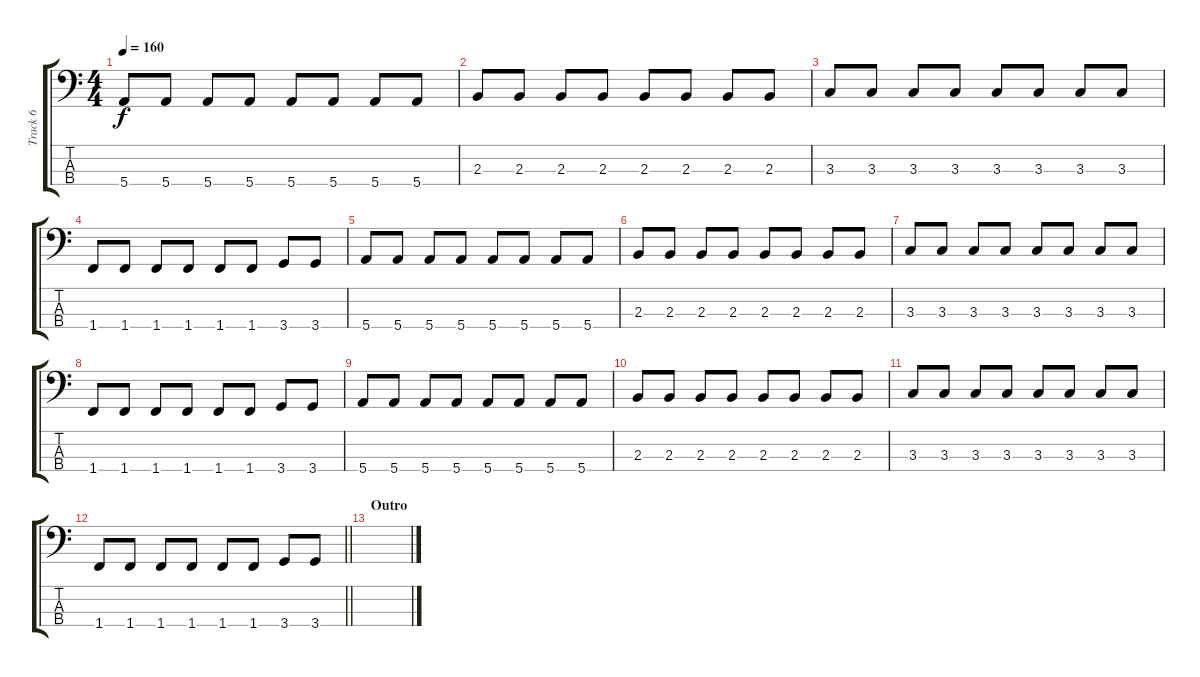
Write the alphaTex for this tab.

\track ("Track 6" "Track 6") {instrument electricbassfinger}
\staff {score tabs}
\tuning (G2 D2 A1 E1) {hide}
\ts (4 4)
\tempo 160
\clef f4
\ks c
5.4.8{dy f} 5.4.8 5.4.8 5.4.8 5.4.8 5.4.8 5.4.8 5.4.8 |
2.3.8 2.3.8 2.3.8 2.3.8 2.3.8 2.3.8 2.3.8 2.3.8 |
3.3.8 3.3.8 3.3.8 3.3.8 3.3.8 3.3.8 3.3.8 3.3.8 |
1.4.8 1.4.8 1.4.8 1.4.8 1.4.8 1.4.8 3.4.8 3.4.8 |
5.4.8 5.4.8 5.4.8 5.4.8 5.4.8 5.4.8 5.4.8 5.4.8 |
2.3.8 2.3.8 2.3.8 2.3.8 2.3.8 2.3.8 2.3.8 2.3.8 |
3.3.8 3.3.8 3.3.8 3.3.8 3.3.8 3.3.8 3.3.8 3.3.8 |
1.4.8 1.4.8 1.4.8 1.4.8 1.4.8 1.4.8 3.4.8 3.4.8 |
5.4.8 5.4.8 5.4.8 5.4.8 5.4.8 5.4.8 5.4.8 5.4.8 |
2.3.8 2.3.8 2.3.8 2.3.8 2.3.8 2.3.8 2.3.8 2.3.8 |
3.3.8 3.3.8 3.3.8 3.3.8 3.3.8 3.3.8 3.3.8 3.3.8 |
\barLineRight lightlight
1.4.8 1.4.8 1.4.8 1.4.8 1.4.8 1.4.8 3.4.8 3.4.8 |
\section ("" "Outro")
